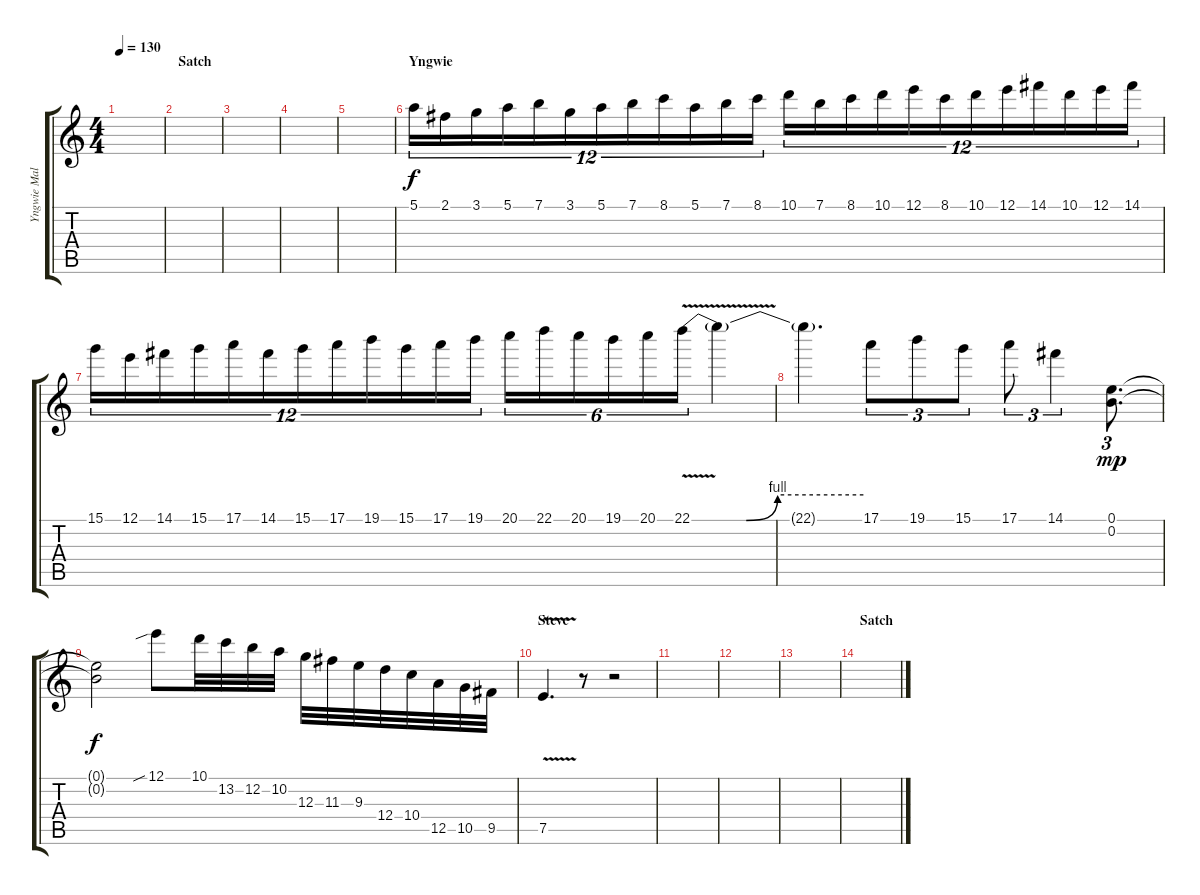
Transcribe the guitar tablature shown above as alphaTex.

\track ("Yngwie Malmsteen" "Yngwie Mal") {instrument overdrivenguitar}
\staff {score tabs}
\tuning (E4 B3 G3 D3 A2 E2) {hide}
\ts (4 4)
\tempo 130
\clef g2
\ks c
|
\section ("" "Satch")
|
|
|
|
\section ("" "Yngwie")
5.1.16{tu (12 8)} 2.1.16{tu (12 8)} 3.1.16{tu (12 8)} 5.1.16{tu (12 8)} 7.1.16{tu (12 8)} 3.1.16{tu (12 8)} 5.1.16{tu (12 8)} 7.1.16{tu (12 8)} 8.1.16{tu (12 8)} 5.1.16{tu (12 8)} 7.1.16{tu (12 8)} 8.1.16{tu (12 8)} 10.1.16{tu (12 8)} 7.1.16{tu (12 8)} 8.1.16{tu (12 8)} 10.1.16{tu (12 8)} 12.1.16{tu (12 8)} 8.1.16{tu (12 8)} 10.1.16{tu (12 8)} 12.1.16{tu (12 8)} 14.1.16{tu (12 8)} 10.1.16{tu (12 8)} 12.1.16{tu (12 8)} 14.1.16{tu (12 8)} |
15.1.16{tu (12 8)} 12.1.16{tu (12 8)} 14.1.16{tu (12 8)} 15.1.16{tu (12 8)} 17.1.16{tu (12 8)} 14.1.16{tu (12 8)} 15.1.16{tu (12 8)} 17.1.16{tu (12 8)} 19.1.16{tu (12 8)} 15.1.16{tu (12 8)} 17.1.16{tu (12 8)} 19.1.16{tu (12 8)} 20.1.16{tu (6 4)} 22.1.16{tu (6 4)} 20.1.16{tu (6 4)} 19.1.16{tu (6 4)} 20.1.16{tu (6 4)} 22.1{be (custom 0 0 19 0 30 4 60 4) v}.16{tu (6 4)} 22.1{t}.4 |
22.1{t}.4{d} 17.1.8{tu (3 2)} 19.1.8{tu (3 2)} 15.1.8{tu (3 2)} 17.1.8{tu (3 2)} 14.1.4{tu (3 2)} (0.1 0.2).8{d tu (3 2) dy mp} |
(0.1{t} 0.2{t}).2{dy f} 12.1{sib}.8 10.1.32 13.2.32 12.2.32 10.2.32 12.3.32 11.3.32 9.3.32 12.4.32 10.4.32 12.5.32 10.5.32 9.5.32 |
\section ("" "Steve")
7.5{v}.4{d} r.8 r.2 |
|
|
|
\section ("" "Satch")
